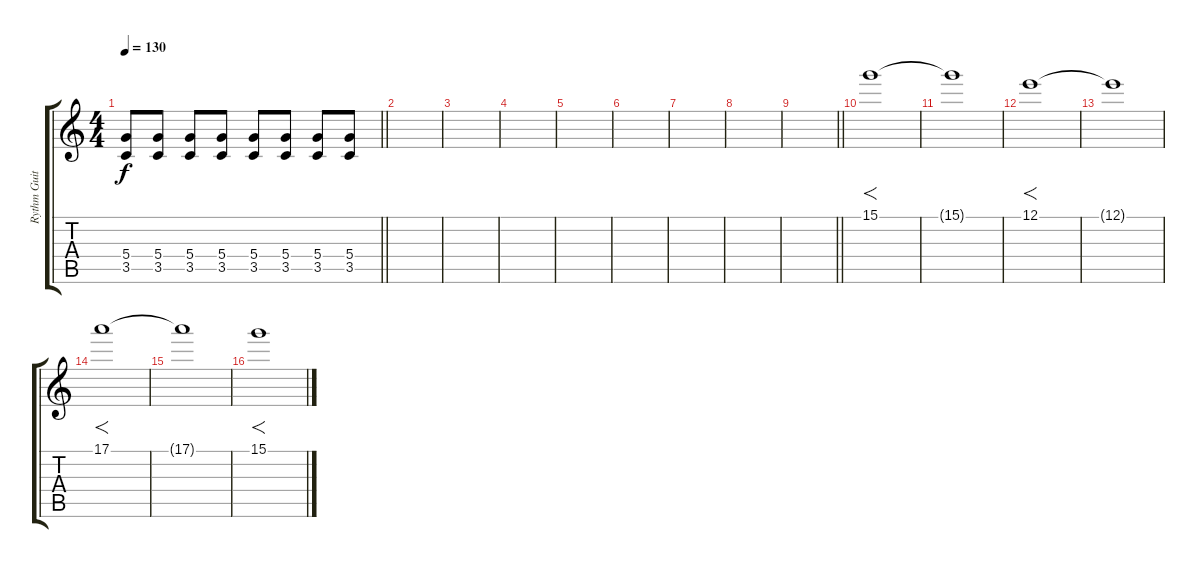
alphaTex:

\track ("Rythm Guitar 1" "Rythm Guit") {instrument overdrivenguitar}
\staff {score tabs}
\tuning (E4 B3 G3 D3 A2 E2) {hide}
\ts (4 4)
\tempo 130
\clef g2
\barLineRight lightlight
\ks c
(5.4 3.5).8{dy f} (5.4 3.5).8 (5.4 3.5).8 (5.4 3.5).8 (5.4 3.5).8 (5.4 3.5).8 (5.4 3.5).8 (5.4 3.5).8 |
\section ("" "")
|
|
|
|
|
|
|
\barLineRight lightlight
|
15.1.1{f} |
15.1{t}.1 |
12.1.1{f} |
12.1{t}.1 |
17.1.1{f} |
17.1{t}.1 |
15.1.1{f}
